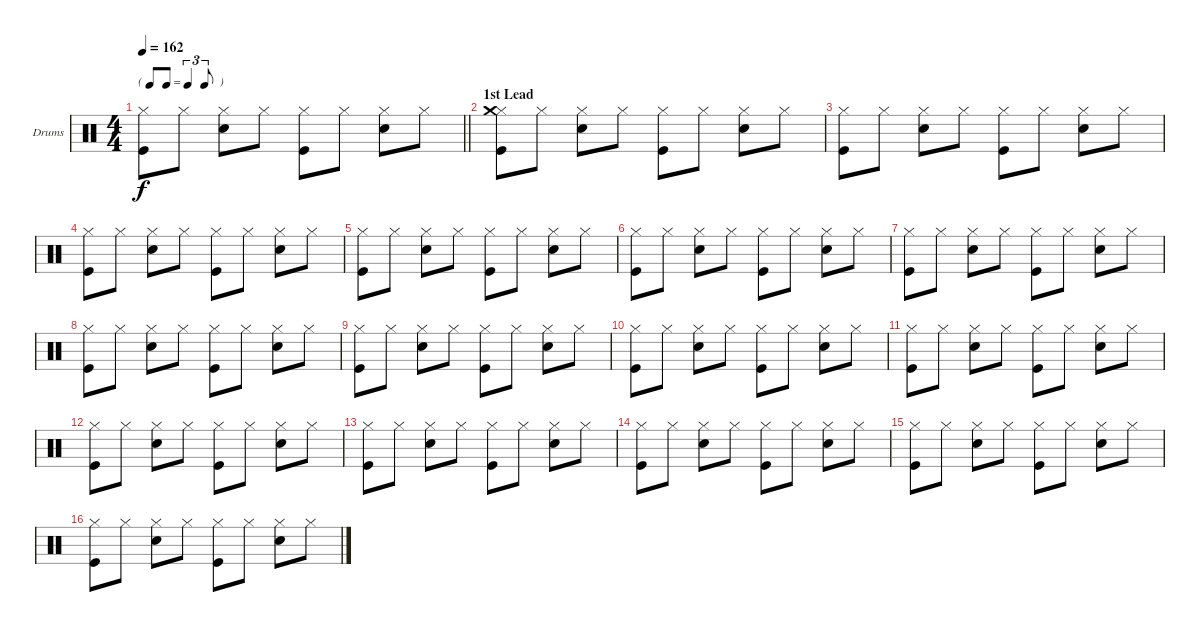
\bracketExtendMode groupsimilarinstruments
\firstSystemTrackNameOrientation horizontal
\otherSystemsTrackNameOrientation horizontal
\track ("Drumkit" "Drums") {instrument percussion}
\staff {score}
\articulation defaults
\ts (4 4)
\tf triplet8th
\tempo 162
\clef neutral
\barLineRight lightlight
\ks c
("Hi-Hat (closed)" "Kick (hit)").8{dy f} "Hi-Hat (closed)".8 ("Hi-Hat (closed)" "Snare (hit) 2").8 "Hi-Hat (closed)".8 ("Hi-Hat (closed)" "Kick (hit)").8 "Hi-Hat (closed)".8 ("Hi-Hat (closed)" "Snare (hit) 2").8 "Hi-Hat (closed)".8 |
\section ("" "1st Lead")
("Hi-Hat (closed)" "Kick (hit)" "Crash medium (hit)").8 "Hi-Hat (closed)".8 ("Hi-Hat (closed)" "Snare (hit) 2").8 "Hi-Hat (closed)".8 ("Hi-Hat (closed)" "Kick (hit)").8 "Hi-Hat (closed)".8 ("Hi-Hat (closed)" "Snare (hit) 2").8 "Hi-Hat (closed)".8 |
("Hi-Hat (closed)" "Kick (hit)").8 "Hi-Hat (closed)".8 ("Hi-Hat (closed)" "Snare (hit) 2").8 "Hi-Hat (closed)".8 ("Hi-Hat (closed)" "Kick (hit)").8 "Hi-Hat (closed)".8 ("Hi-Hat (closed)" "Snare (hit) 2").8 "Hi-Hat (closed)".8 |
("Hi-Hat (closed)" "Kick (hit)").8 "Hi-Hat (closed)".8 ("Hi-Hat (closed)" "Snare (hit) 2").8 "Hi-Hat (closed)".8 ("Hi-Hat (closed)" "Kick (hit)").8 "Hi-Hat (closed)".8 ("Hi-Hat (closed)" "Snare (hit) 2").8 "Hi-Hat (closed)".8 |
("Hi-Hat (closed)" "Kick (hit)").8 "Hi-Hat (closed)".8 ("Hi-Hat (closed)" "Snare (hit) 2").8 "Hi-Hat (closed)".8 ("Hi-Hat (closed)" "Kick (hit)").8 "Hi-Hat (closed)".8 ("Hi-Hat (closed)" "Snare (hit) 2").8 "Hi-Hat (closed)".8 |
("Hi-Hat (closed)" "Kick (hit)").8 "Hi-Hat (closed)".8 ("Hi-Hat (closed)" "Snare (hit) 2").8 "Hi-Hat (closed)".8 ("Hi-Hat (closed)" "Kick (hit)").8 "Hi-Hat (closed)".8 ("Hi-Hat (closed)" "Snare (hit) 2").8 "Hi-Hat (closed)".8 |
("Hi-Hat (closed)" "Kick (hit)").8 "Hi-Hat (closed)".8 ("Hi-Hat (closed)" "Snare (hit) 2").8 "Hi-Hat (closed)".8 ("Hi-Hat (closed)" "Kick (hit)").8 "Hi-Hat (closed)".8 ("Hi-Hat (closed)" "Snare (hit) 2").8 "Hi-Hat (closed)".8 |
("Hi-Hat (closed)" "Kick (hit)").8 "Hi-Hat (closed)".8 ("Hi-Hat (closed)" "Snare (hit) 2").8 "Hi-Hat (closed)".8 ("Hi-Hat (closed)" "Kick (hit)").8 "Hi-Hat (closed)".8 ("Hi-Hat (closed)" "Snare (hit) 2").8 "Hi-Hat (closed)".8 |
("Hi-Hat (closed)" "Kick (hit)").8 "Hi-Hat (closed)".8 ("Hi-Hat (closed)" "Snare (hit) 2").8 "Hi-Hat (closed)".8 ("Hi-Hat (closed)" "Kick (hit)").8 "Hi-Hat (closed)".8 ("Hi-Hat (closed)" "Snare (hit) 2").8 "Hi-Hat (closed)".8 |
("Hi-Hat (closed)" "Kick (hit)").8 "Hi-Hat (closed)".8 ("Hi-Hat (closed)" "Snare (hit) 2").8 "Hi-Hat (closed)".8 ("Hi-Hat (closed)" "Kick (hit)").8 "Hi-Hat (closed)".8 ("Hi-Hat (closed)" "Snare (hit) 2").8 "Hi-Hat (closed)".8 |
("Hi-Hat (closed)" "Kick (hit)").8 "Hi-Hat (closed)".8 ("Hi-Hat (closed)" "Snare (hit) 2").8 "Hi-Hat (closed)".8 ("Hi-Hat (closed)" "Kick (hit)").8 "Hi-Hat (closed)".8 ("Hi-Hat (closed)" "Snare (hit) 2").8 "Hi-Hat (closed)".8 |
("Hi-Hat (closed)" "Kick (hit)").8 "Hi-Hat (closed)".8 ("Hi-Hat (closed)" "Snare (hit) 2").8 "Hi-Hat (closed)".8 ("Hi-Hat (closed)" "Kick (hit)").8 "Hi-Hat (closed)".8 ("Hi-Hat (closed)" "Snare (hit) 2").8 "Hi-Hat (closed)".8 |
("Hi-Hat (closed)" "Kick (hit)").8 "Hi-Hat (closed)".8 ("Hi-Hat (closed)" "Snare (hit) 2").8 "Hi-Hat (closed)".8 ("Hi-Hat (closed)" "Kick (hit)").8 "Hi-Hat (closed)".8 ("Hi-Hat (closed)" "Snare (hit) 2").8 "Hi-Hat (closed)".8 |
("Hi-Hat (closed)" "Kick (hit)").8 "Hi-Hat (closed)".8 ("Hi-Hat (closed)" "Snare (hit) 2").8 "Hi-Hat (closed)".8 ("Hi-Hat (closed)" "Kick (hit)").8 "Hi-Hat (closed)".8 ("Hi-Hat (closed)" "Snare (hit) 2").8 "Hi-Hat (closed)".8 |
("Hi-Hat (closed)" "Kick (hit)").8 "Hi-Hat (closed)".8 ("Hi-Hat (closed)" "Snare (hit) 2").8 "Hi-Hat (closed)".8 ("Hi-Hat (closed)" "Kick (hit)").8 "Hi-Hat (closed)".8 ("Hi-Hat (closed)" "Snare (hit) 2").8 "Hi-Hat (closed)".8 |
("Hi-Hat (closed)" "Kick (hit)").8 "Hi-Hat (closed)".8 ("Hi-Hat (closed)" "Snare (hit) 2").8 "Hi-Hat (closed)".8 ("Hi-Hat (closed)" "Kick (hit)").8 "Hi-Hat (closed)".8 ("Hi-Hat (closed)" "Snare (hit) 2").8 "Hi-Hat (closed)".8
